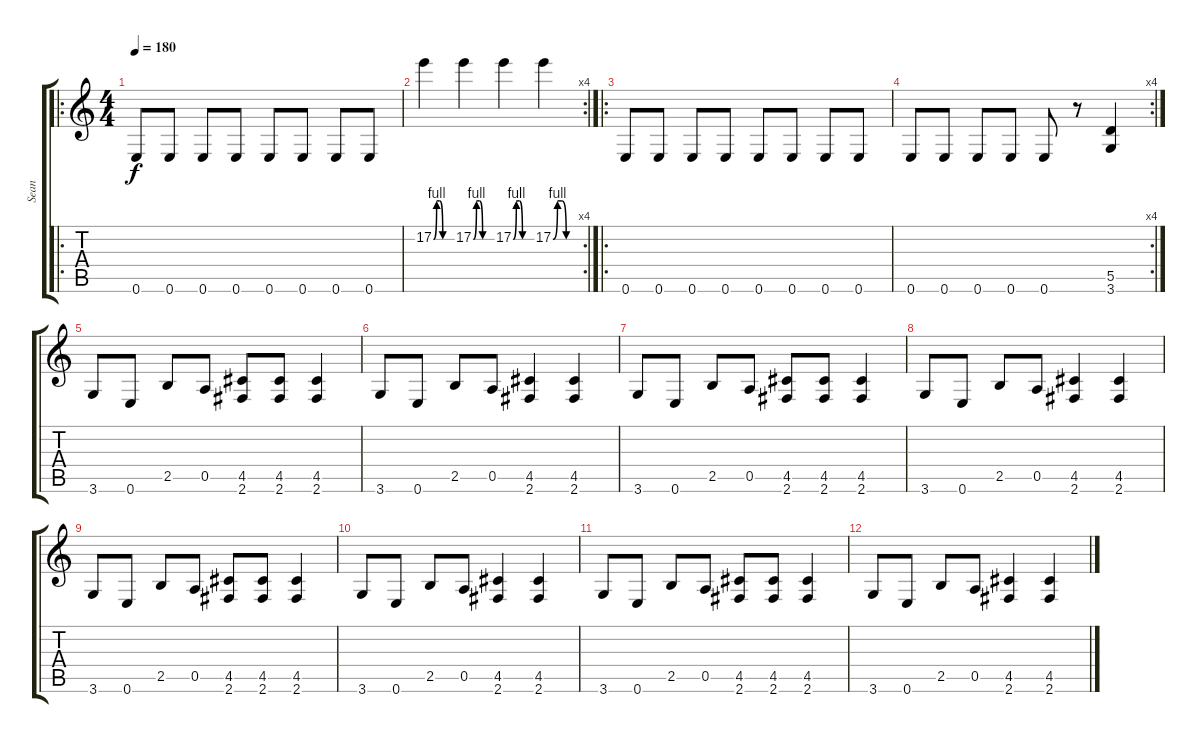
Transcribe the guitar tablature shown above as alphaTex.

\track ("Sean" "Sean") {instrument overdrivenguitar}
\staff {score tabs}
\tuning (E4 B3 G3 D3 A2 E2) {hide}
\ro
\ts (4 4)
\tempo 180
\clef g2
\ks c
0.6.8{dy f} 0.6.8 0.6.8 0.6.8 0.6.8 0.6.8 0.6.8 0.6.8 |
\rc 4
17.2{be (custom 0 0 10 4 20 4 30 0 60 0)}.4 17.2{be (custom 0 0 10 4 20 4 30 0 60 0)}.4 17.2{be (custom 0 0 10 4 20 4 30 0 60 0)}.4 17.2{be (custom 0 0 10 4 20 4 30 0 60 0)}.4 |
\ro
0.6.8 0.6.8 0.6.8 0.6.8 0.6.8 0.6.8 0.6.8 0.6.8 |
\rc 4
0.6.8 0.6.8 0.6.8 0.6.8 0.6.8 r.8 (5.5 3.6).4 |
3.6.8 0.6.8 2.5.8 0.5.8 (4.5 2.6).8 (4.5 2.6).8 (4.5 2.6).4 |
3.6.8 0.6.8 2.5.8 0.5.8 (4.5 2.6).4 (4.5 2.6).4 |
3.6.8 0.6.8 2.5.8 0.5.8 (4.5 2.6).8 (4.5 2.6).8 (4.5 2.6).4 |
3.6.8 0.6.8 2.5.8 0.5.8 (4.5 2.6).4 (4.5 2.6).4 |
3.6.8 0.6.8 2.5.8 0.5.8 (4.5 2.6).8 (4.5 2.6).8 (4.5 2.6).4 |
3.6.8 0.6.8 2.5.8 0.5.8 (4.5 2.6).4 (4.5 2.6).4 |
3.6.8 0.6.8 2.5.8 0.5.8 (4.5 2.6).8 (4.5 2.6).8 (4.5 2.6).4 |
3.6.8 0.6.8 2.5.8 0.5.8 (4.5 2.6).4 (4.5 2.6).4
